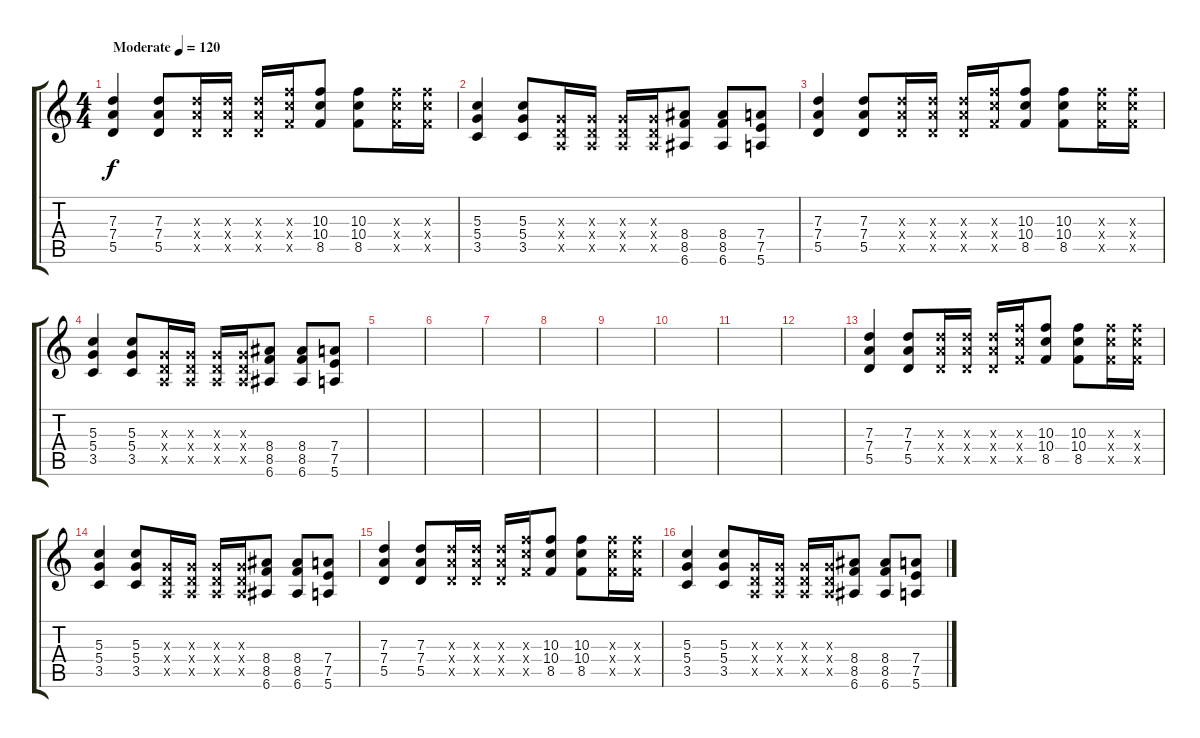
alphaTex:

\track "" {instrument acousticguitarsteel}
\staff {score tabs}
\tuning (E4 B3 G3 D3 A2 E2) {hide}
\ts (4 4)
\tempo (120 "Moderate")
\clef g2
\ks c
(7.3 7.4 5.5).4{dy f instrument acousticguitarsteel} (7.3 7.4 5.5).8 (7.3{x} 7.4{x} 5.5{x}).16 (7.3{x} 7.4{x} 5.5{x}).16 (7.3{x} 7.4{x} 5.5{x}).16 (10.3{x} 10.4{x} 8.5{x}).16 (10.3 10.4 8.5).8 (10.3 10.4 8.5).8{txt ""} (10.3{x} 10.4{x} 8.5{x}).16 (10.3{x} 10.4{x} 8.5{x}).16 |
(5.3 5.4 3.5).4 (5.3 5.4 3.5).8 (0.3{x} 0.4{x} 0.5{x}).16 (0.3{x} 0.4{x} 0.5{x}).16 (0.3{x} 0.4{x} 0.5{x}).16 (0.3{x} 0.4{x} 0.5{x}).16 (8.4 8.5 6.6).8 (8.4 8.5 6.6).8 (7.4 7.5 5.6).8 |
(7.3 7.4 5.5).4 (7.3 7.4 5.5).8 (7.3{x} 7.4{x} 5.5{x}).16 (7.3{x} 7.4{x} 5.5{x}).16 (7.3{x} 7.4{x} 5.5{x}).16 (10.3{x} 10.4{x} 8.5{x}).16 (10.3 10.4 8.5).8 (10.3 10.4 8.5).8 (10.3{x} 10.4{x} 8.5{x}).16 (10.3{x} 10.4{x} 8.5{x}).16 |
(5.3 5.4 3.5).4 (5.3 5.4 3.5).8 (0.3{x} 0.4{x} 0.5{x}).16 (0.3{x} 0.4{x} 0.5{x}).16 (0.3{x} 0.4{x} 0.5{x}).16 (0.3{x} 0.4{x} 0.5{x}).16 (8.4 8.5 6.6).8 (8.4 8.5 6.6).8 (7.4 7.5 5.6).8 |
|
|
|
|
|
|
|
|
(7.3 7.4 5.5).4 (7.3 7.4 5.5).8 (7.3{x} 7.4{x} 5.5{x}).16 (7.3{x} 7.4{x} 5.5{x}).16 (7.3{x} 7.4{x} 5.5{x}).16 (10.3{x} 10.4{x} 8.5{x}).16 (10.3 10.4 8.5).8 (10.3 10.4 8.5).8 (10.3{x} 10.4{x} 8.5{x}).16 (10.3{x} 10.4{x} 8.5{x}).16 |
(5.3 5.4 3.5).4 (5.3 5.4 3.5).8 (0.3{x} 0.4{x} 0.5{x}).16 (0.3{x} 0.4{x} 0.5{x}).16 (0.3{x} 0.4{x} 0.5{x}).16 (0.3{x} 0.4{x} 0.5{x}).16 (8.4 8.5 6.6).8 (8.4 8.5 6.6).8 (7.4 7.5 5.6).8 |
(7.3 7.4 5.5).4 (7.3 7.4 5.5).8 (7.3{x} 7.4{x} 5.5{x}).16 (7.3{x} 7.4{x} 5.5{x}).16 (7.3{x} 7.4{x} 5.5{x}).16 (10.3{x} 10.4{x} 8.5{x}).16 (10.3 10.4 8.5).8 (10.3 10.4 8.5).8 (10.3{x} 10.4{x} 8.5{x}).16 (10.3{x} 10.4{x} 8.5{x}).16 |
(5.3 5.4 3.5).4 (5.3 5.4 3.5).8 (0.3{x} 0.4{x} 0.5{x}).16 (0.3{x} 0.4{x} 0.5{x}).16 (0.3{x} 0.4{x} 0.5{x}).16 (0.3{x} 0.4{x} 0.5{x}).16 (8.4 8.5 6.6).8 (8.4 8.5 6.6).8 (7.4 7.5 5.6).8
